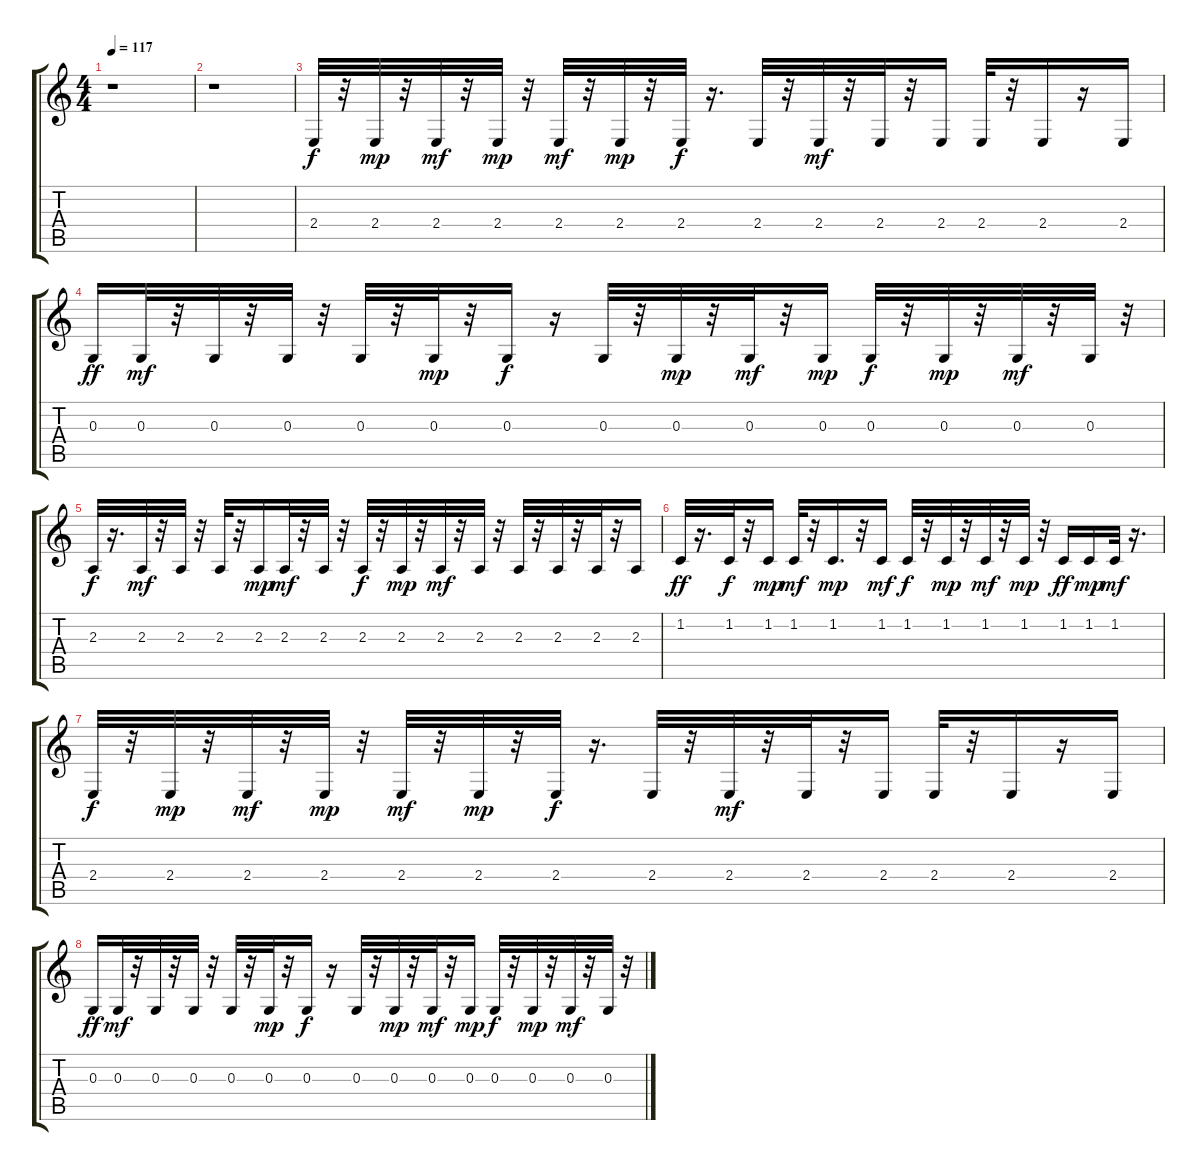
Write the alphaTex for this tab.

\track "" {instrument pad3polysynth}
\staff {score tabs}
\tuning (E4 B3 G3 D3 A2 E2) {hide}
\ts (4 4)
\tempo 117
\clef g2
\ks c
r.1{dy mf} |
r.1 |
2.4.32{dy f} r.32 2.4.32{dy mp} r.32 2.4.32{dy mf} r.32 2.4.32{dy mp} r.32 2.4.32{dy mf} r.32 2.4.32{dy mp} r.32 2.4.32{dy f} r.16{d} 2.4.32 r.32 2.4.32{dy mf} r.32 2.4.32 r.32 2.4.16 2.4.32 r.32 2.4.16 r.16 2.4.16 |
0.3.16{dy ff} 0.3.32{dy mf} r.32 0.3.32 r.32 0.3.32 r.32 0.3.32 r.32 0.3.32{dy mp} r.32 0.3.16{dy f} r.16 0.3.32 r.32 0.3.32{dy mp} r.32 0.3.32{dy mf} r.32 0.3.16{dy mp} 0.3.32{dy f} r.32 0.3.32{dy mp} r.32 0.3.32{dy mf} r.32 0.3.32 r.32 |
2.3.32{dy f} r.16{d} 2.3.32{dy mf} r.32 2.3.32 r.32 2.3.32 r.32 2.3.16{dy mp} 2.3.32{dy mf} r.32 2.3.32 r.32 2.3.32{dy f} r.32 2.3.32{dy mp} r.32 2.3.32{dy mf} r.32 2.3.32 r.32 2.3.32 r.32 2.3.32 r.32 2.3.32 r.32 2.3.16 |
1.2.32{dy ff} r.16{d} 1.2.32{dy f} r.32 1.2.16{dy mp} 1.2.32{dy mf} r.32 1.2.16{d dy mp} r.32 1.2.16{dy mf} 1.2.32{dy f} r.32 1.2.32{dy mp} r.32 1.2.32{dy mf} r.32 1.2.32{dy mp} r.32 1.2.16{dy ff} 1.2.16{dy mp} 1.2.32{dy mf} r.16{d} |
2.4.32{dy f} r.32 2.4.32{dy mp} r.32 2.4.32{dy mf} r.32 2.4.32{dy mp} r.32 2.4.32{dy mf} r.32 2.4.32{dy mp} r.32 2.4.32{dy f} r.16{d} 2.4.32 r.32 2.4.32{dy mf} r.32 2.4.32 r.32 2.4.16 2.4.32 r.32 2.4.16 r.16 2.4.16 |
0.3.16{dy ff} 0.3.32{dy mf} r.32 0.3.32 r.32 0.3.32 r.32 0.3.32 r.32 0.3.32{dy mp} r.32 0.3.16{dy f} r.16 0.3.32 r.32 0.3.32{dy mp} r.32 0.3.32{dy mf} r.32 0.3.16{dy mp} 0.3.32{dy f} r.32 0.3.32{dy mp} r.32 0.3.32{dy mf} r.32 0.3.32 r.32
